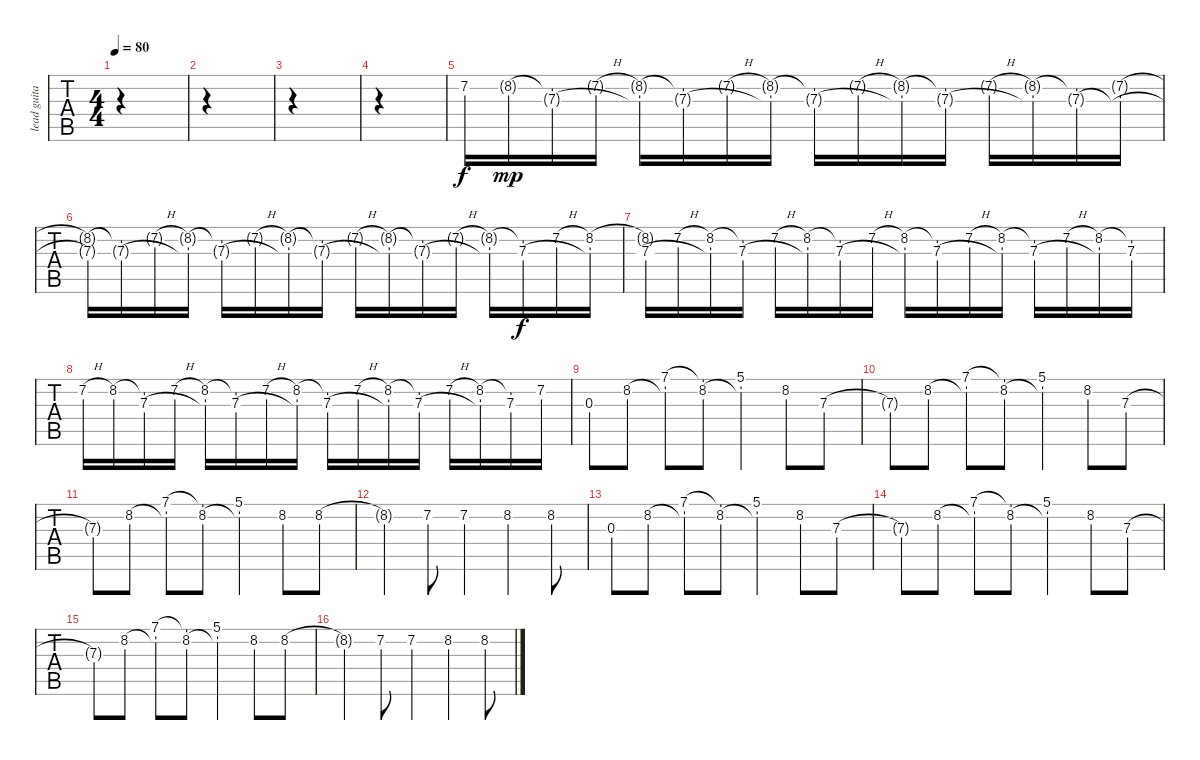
\track ("lead guitar" "lead guita") {instrument electricguitarjazz}
\staff {tabs}
\tuning (E4 B3 G3 D3 A2 E2) {hide}
\ts (4 4)
\tempo 80
\clef g2
\ks c
|
|
|
|
7.2.16 8.2{g}.16{dy mp} (8.2{t} 7.3{g}).16 7.2{h g}.16 (8.2{g} 7.3{t}).16 (8.2{t} 7.3{g}).16 7.2{h g}.16 (8.2{g} 7.3{t}).16 (8.2{t} 7.3{g}).16 7.2{h g}.16 (8.2{g} 7.3{t}).16 (8.2{t} 7.3{g}).16 7.2{h g}.16 (8.2{g} 7.3{t}).16 (8.2{t} 7.3{g}).16 (7.2{h g} 7.3{t}).16 |
(8.2{g} 7.3{t}).16 (8.2{t} 7.3{g}).16 7.2{h g}.16 (8.2{g} 7.3{t}).16 (8.2{t} 7.3{g}).16 7.2{h g}.16 (8.2{g} 7.3{t}).16 (8.2{t} 7.3{g}).16 7.2{h g}.16 (8.2{g} 7.3{t}).16 (8.2{t} 7.3{g}).16 7.2{h g}.16 (8.2{g} 7.3{t}).16 (8.2{t} 7.3).16{dy f} 7.2{h}.16 (8.2 7.3{t}).16 |
(8.2{t} 7.3).16 7.2{h}.16 (8.2 7.3{t}).16 (8.2{t} 7.3).16 7.2{h}.16 (8.2 7.3{t}).16 (8.2{t} 7.3).16 7.2{h}.16 (8.2 7.3{t}).16 (8.2{t} 7.3).16 7.2{h}.16 (8.2 7.3{t}).16 (8.2{t} 7.3).16 7.2{h}.16 (8.2 7.3{t}).16 (8.2{t} 7.3).16 |
7.2{h}.16 8.2.16 (8.2{t} 7.3).16 7.2{h}.16 (8.2 7.3{t}).16 (8.2{t} 7.3).16 7.2{h}.16 (8.2 7.3{t}).16 (8.2{t} 7.3).16 7.2{h}.16 (8.2 7.3{t}).16 (8.2{t} 7.3).16 7.2{h}.16 (8.2 7.3{t}).16 (8.2{t} 7.3).16 7.2.16 |
0.3.8 8.2.8 (7.1 8.2{t}).8 (7.1{t} 8.2).8 (5.1 8.2{t}).4 8.2.8 7.3.8 |
7.3{t}.8 8.2.8 (7.1 8.2{t}).8 (7.1{t} 8.2).8 (5.1 8.2{t}).4 8.2.8 7.3.8 |
7.3{t}.8 8.2.8 (7.1 8.2{t}).8 (7.1{t} 8.2).8 (5.1 8.2{t}).4 8.2.8 8.2.8 |
8.2{t}.4 7.2.8 7.2.4 8.2.4 8.2.8 |
0.3.8 8.2.8 (7.1 8.2{t}).8 (7.1{t} 8.2).8 (5.1 8.2{t}).4 8.2.8 7.3.8 |
7.3{t}.8 8.2.8 (7.1 8.2{t}).8 (7.1{t} 8.2).8 (5.1 8.2{t}).4 8.2.8 7.3.8 |
7.3{t}.8 8.2.8 (7.1 8.2{t}).8 (7.1{t} 8.2).8 (5.1 8.2{t}).4 8.2.8 8.2.8 |
8.2{t}.4 7.2.8 7.2.4 8.2.4 8.2.8
